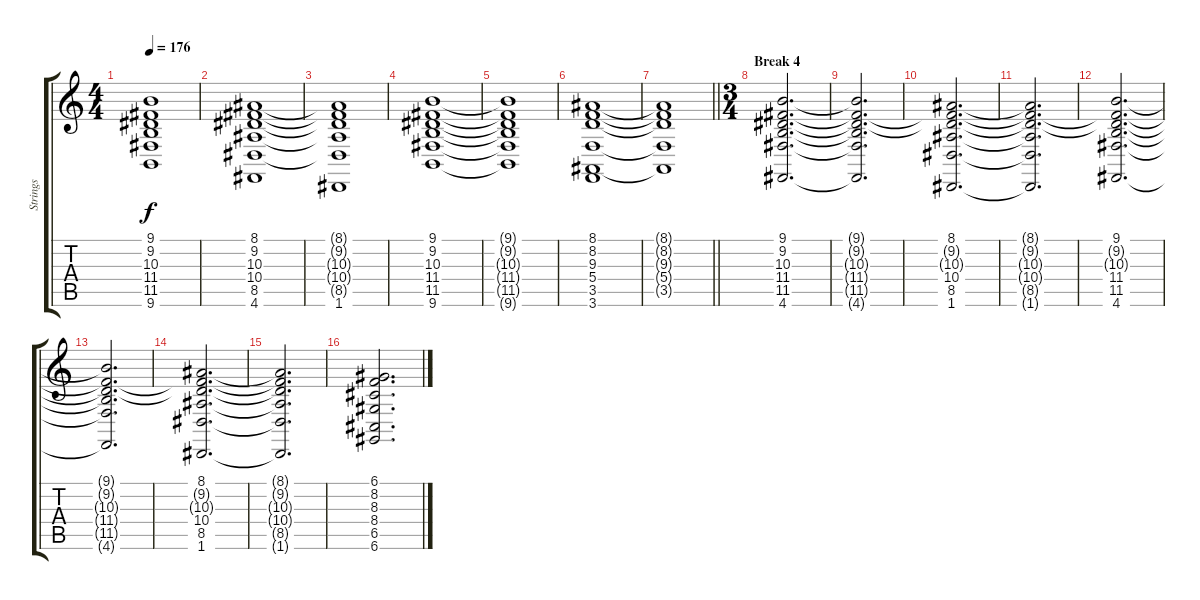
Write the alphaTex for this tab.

\track ("Strings" "Strings") {instrument stringensemble1}
\staff {score tabs}
\tuning (D4 A3 F3 C3 G2 D2) {hide}
\ts (4 4)
\tempo 176
\clef g2
\ks c
(9.1{t} 9.2{t} 10.3{t} 11.4{t} 11.5{t} 9.6{t}).1{dy f} |
(8.1 9.2 10.3 10.4 8.5 4.6).1 |
(8.1{t} 9.2{t} 10.3{t} 10.4{t} 8.5{t} 1.6).1 |
(9.1 9.2 10.3 11.4 11.5 9.6).1 |
(9.1{t} 9.2{t} 10.3{t} 11.4{t} 11.5{t} 9.6{t}).1 |
(8.1 8.2 9.3 5.4 3.5 3.6).1 |
\barLineRight lightlight
(8.1{t} 8.2{t} 9.3{t} 5.4{t} 3.5{t}).1 |
\ts (3 4)
\section ("" "Break 4")
(9.1 9.2 10.3 11.4 11.5 4.6).2{d volume 9 instrument stringensemble2} |
(9.1{t} 9.2{t} 10.3{t} 11.4{t} 11.5{t} 4.6{t}).2{d} |
(8.1 9.2{t} 10.3{t} 10.4 8.5 1.6).2{d} |
(8.1{t} 9.2{t} 10.3{t} 10.4{t} 8.5{t} 1.6{t}).2{d} |
(9.1 9.2{t} 10.3{t} 11.4 11.5 4.6).2{d} |
(9.1{t} 9.2{t} 10.3{t} 11.4{t} 11.5{t} 4.6{t}).2{d} |
(8.1 9.2{t} 10.3{t} 10.4 8.5 1.6).2{d} |
(8.1{t} 9.2{t} 10.3{t} 10.4{t} 8.5{t} 1.6{t}).2{d} |
(6.1 8.2 8.3 8.4 6.5 6.6).2{d}
